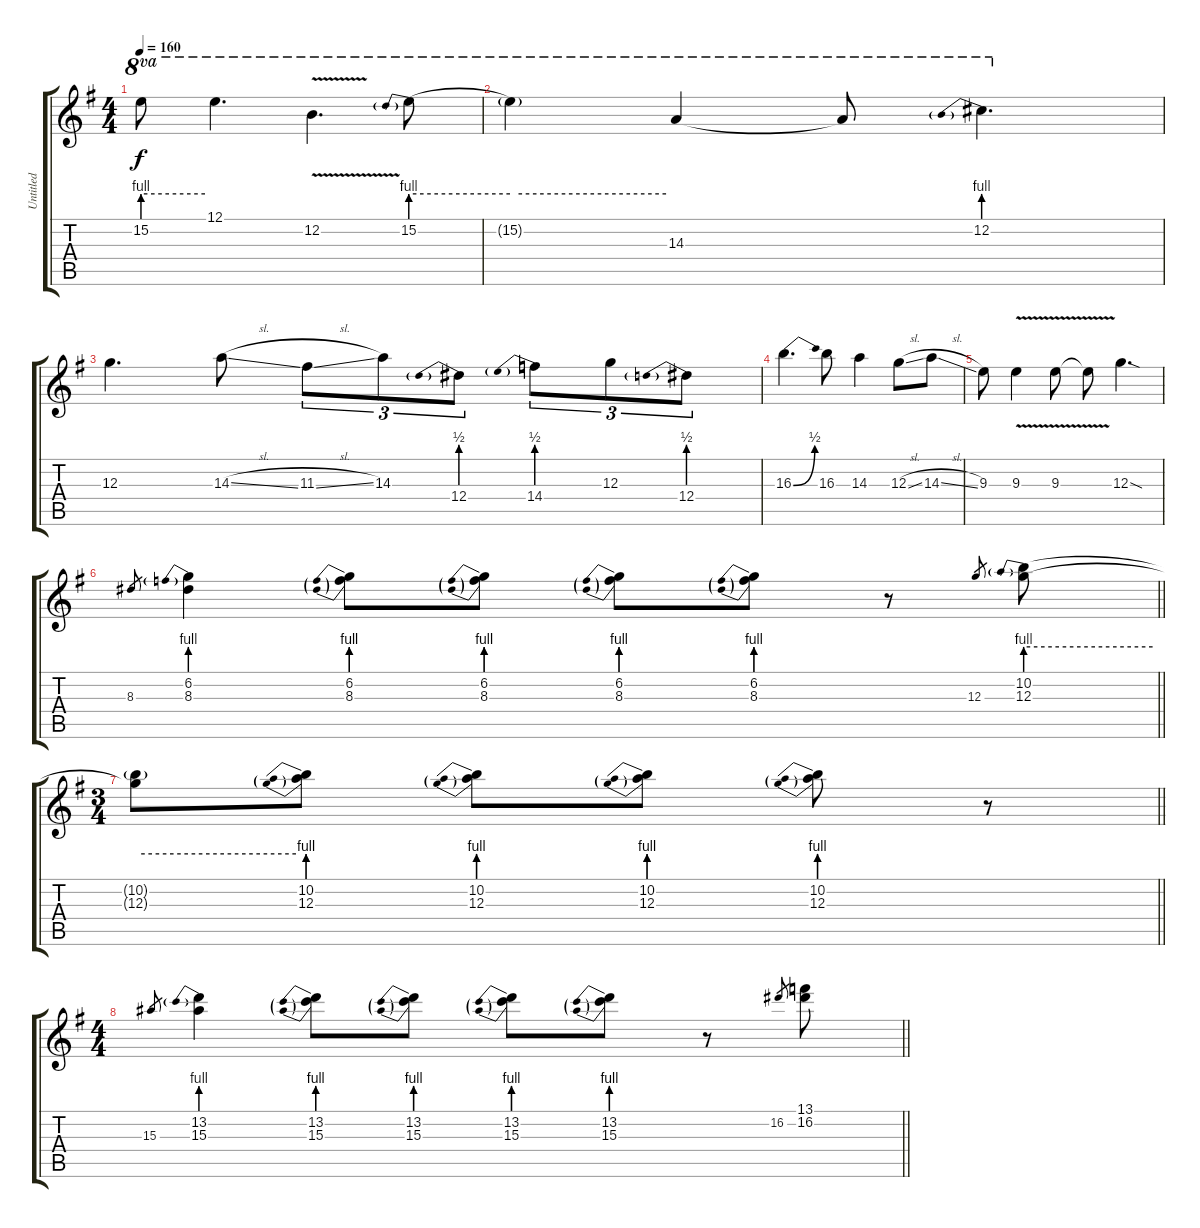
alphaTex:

\track ("Untitled" "Untitled") {instrument distortionguitar}
\staff {score tabs}
\tuning (E4 B3 G3 D3 A2 E2) {hide}
\ts (4 4)
\tempo 160
\clef g2
\ks g
15.2{be (hold 0 4 60 4) t}.8{ot 8va dy f} 12.1.4{d ot 8va} 12.2{v}.4{d ot 8va} 15.2{be (prebend 0 4 60 4)}.8{ot 8va} |
15.2{be (hold 0 4 60 4) t}.4{ot 8va} 14.3.4{ot 8va} 14.3{t}.8{ot 8va} 12.2{be (prebend 0 4 60 4)}.4{d ot 8va} |
12.3.4{d} 14.3{sl}.8 11.3{sl}.8{tu (3 2)} 14.3.8{tu (3 2)} 12.4{be (prebend 0 2 60 2)}.8{tu (3 2)} 14.4{be (prebend 0 2 60 2)}.8{tu (3 2)} 12.3.8{tu (3 2)} 12.4{be (prebend 0 2 60 2)}.8{tu (3 2)} |
16.3{be (bend 0 0 60 2)}.4{d} 16.3.8 14.3.4 12.3{sl}.8 14.3{sl}.8 |
9.3.8 9.3{v}.4 9.3{v}.8 9.3{v t}.8 12.3{sod}.4{d} |
\barLineRight lightlight
8.3.8{gr} (6.2{be (prebend 0 4 60 4)} 8.3).4 (6.2{be (prebend 0 4 60 4)} 8.3{be (prebend 0 4 60 4)}).8 (6.2{be (prebend 0 4 60 4)} 8.3{be (prebend 0 4 60 4)}).8 (6.2{be (prebend 0 4 60 4)} 8.3{be (prebend 0 4 60 4)}).8 (6.2{be (prebend 0 4 60 4)} 8.3{be (prebend 0 4 60 4)}).8 r.8 12.3.8{gr} (10.2{be (prebend 0 4 60 4)} 12.3).8 |
\ts (3 4)
\barLineRight lightlight
(10.2{be (hold 0 4 60 4) t} 12.3{t}).8 (10.2{be (prebend 0 4 60 4)} 12.3{be (prebend 0 4 60 4)}).8 (10.2{be (prebend 0 4 60 4)} 12.3{be (prebend 0 4 60 4)}).8 (10.2{be (prebend 0 4 60 4)} 12.3{be (prebend 0 4 60 4)}).8 (10.2{be (prebend 0 4 60 4)} 12.3{be (prebend 0 4 60 4)}).8 r.8 |
\ts (4 4)
\barLineRight lightlight
15.3.8{gr} (13.2{be (prebend 0 4 60 4)} 15.3).4 (13.2{be (prebend 0 4 60 4)} 15.3{be (prebend 0 4 60 4)}).8 (13.2{be (prebend 0 4 60 4)} 15.3{be (prebend 0 4 60 4)}).8 (13.2{be (prebend 0 4 60 4)} 15.3{be (prebend 0 4 60 4)}).8 (13.2{be (prebend 0 4 60 4)} 15.3{be (prebend 0 4 60 4)}).8 r.8 16.2.8{gr} (13.1 16.2).8
